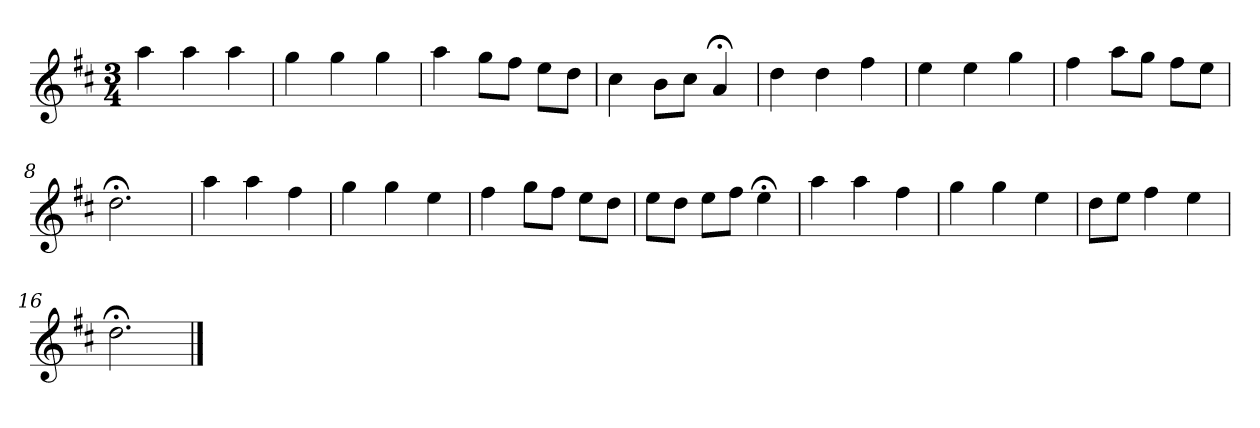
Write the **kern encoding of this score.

**kern
*part1
*staff1
*k[f#c#]
*D:
*M3/4
*MM120
=1
4aa
4aa
4aa
=2
4gg
4gg
4gg
=3
4aa
8ggL
8ff#J
8eeL
8ddJ
=4
4cc#
8bL
8cc#J
4a;<
=5
4dd
4dd
4ff#
=6
4ee
4ee
4gg
=7
4ff#
8aaL
8ggJ
8ff#L
8eeJ
=8
2.dd;<
=9
4aa
4aa
4ff#
=10
4gg
4gg
4ee
=11
4ff#
8ggL
8ff#J
8eeL
8ddJ
=12
8eeL
8ddJ
8eeL
8ff#J
4ee;<
=13
4aa
4aa
4ff#
=14
4gg
4gg
4ee
=15
8ddL
8eeJ
4ff#
4ee
=16
2.dd;<
==
*-
